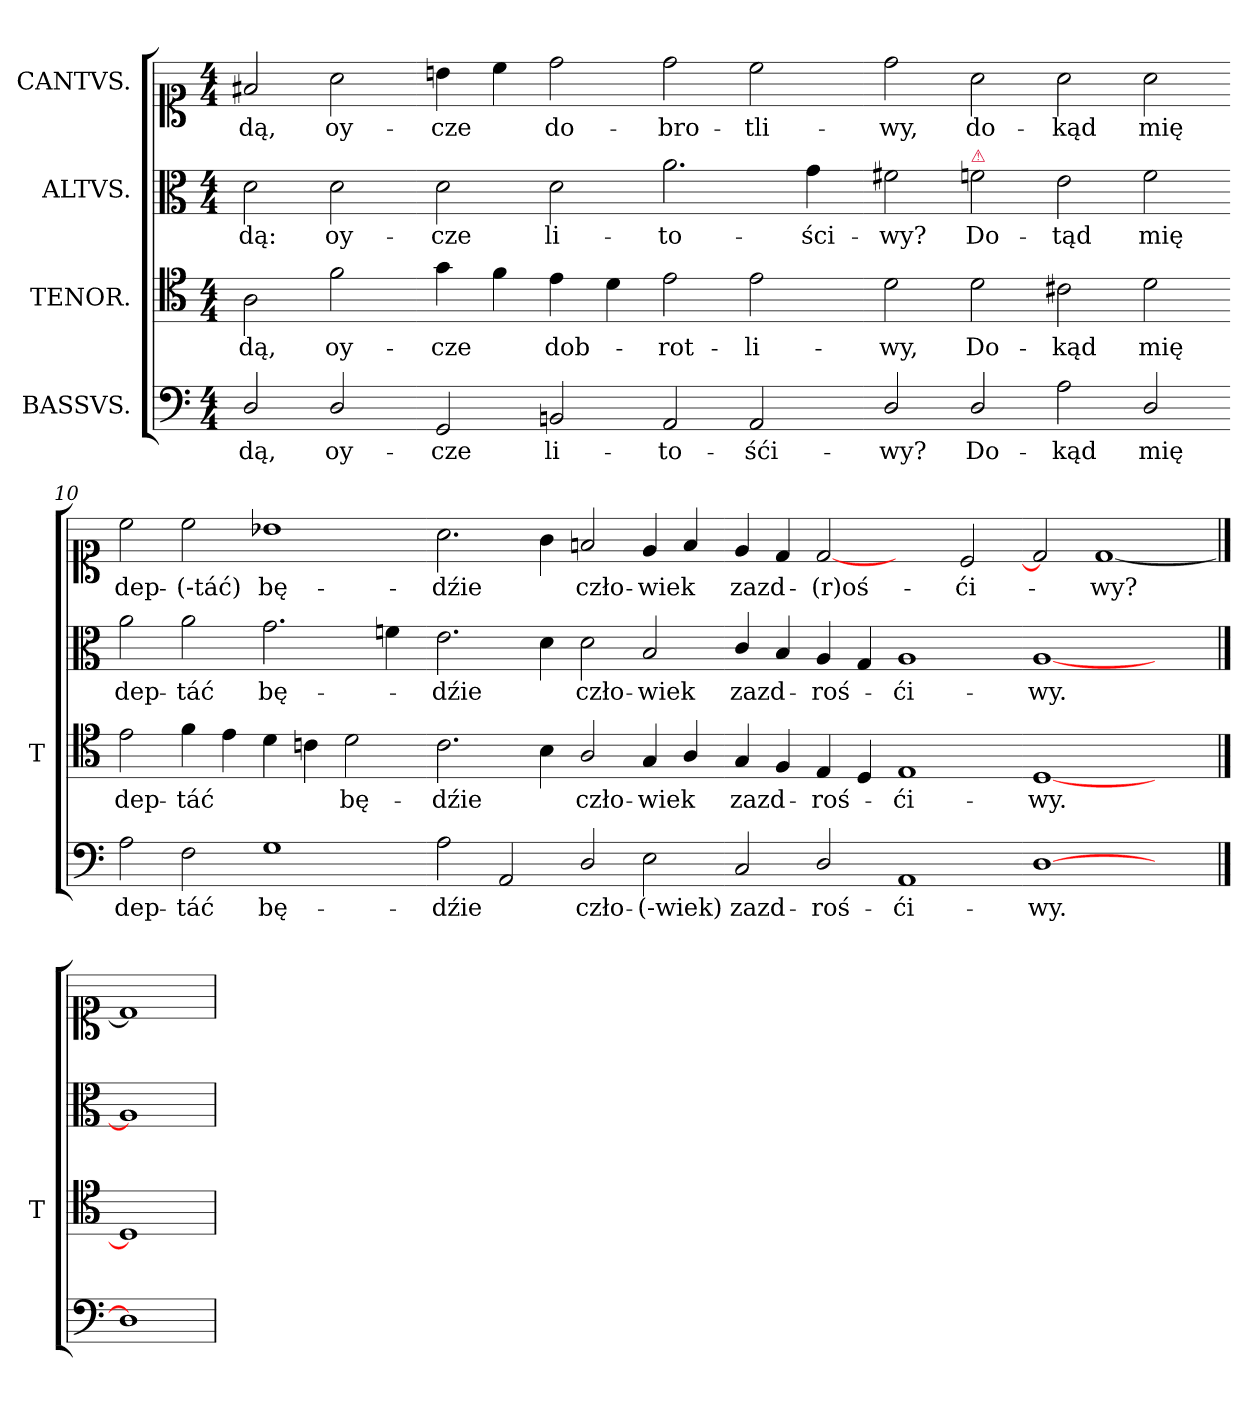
**kern	**text	**kern	**text	**kern	**text	**kern	**text
*part4	*part4	*part3	*part3	*part2	*part2	*part1	*part1
*staff4	*staff4	*staff3	*staff3	*staff2	*staff2	*staff1	*staff1
*I"BASSVS.	*	*I"TENOR.	*	*I"ALTVS.	*	*I"CANTVS.	*
*	*	*I'T	*	*	*	*	*
*clefF4	*	*clefC4	*	*clefC3	*	*clefC1	*
*k[]	*	*k[]	*	*k[]	*	*k[]	*
*M4/4	*	*M4/4	*	*M4/4	*	*M4/4	*
=	=	=	=	=	=	=	=
2D/	-dą,	2A	-dą,	2d	-dą:	2f#X	-dą,
2D/	oy-	2f	oy-	2d	oy-	2a	oy-
=8-	=8-	=8-	=8-	=8-	=8-	=8-	=8-
2GG	-cze	4g	-cze	2d	-cze	4bn	-cze
.	.	4f	.	.	.	4cc	.
2BBn	li-	4e	dob-	2d	li-	2dd	do-
.	.	4d	.	.	.	.	.
2AA	-to-	2e	-rot-	2.a	-to-	2dd	-bro-
2AA	-śći-	2e	-li-	.	.	2cc	-tli-
.	.	.	.	4g	-ści-	.	.
=9-	=9-	=9-	=9-	=9-	=9-	=9-	=9-
2D/	-wy?	2d	-wy,	2f#X	-wy?	2dd	-wy,
!	!	!	!	!LO:TX:a:color=crimson:t=⚠	!	!	!
2D/	Do-	2d	Do-	2fn	Do-	2a	do-
2A	-kąd	2c#X	-kąd	2e	-tąd	2a	-kąd
2D/	mię	2d	mię	2f	mię	2a	mię
=10-	=10-	=10-	=10-	=10-	=10-	=10-	=10-
2A	dep-	2e	dep-	2a	dep-	2cc	dep-
2F	-táć	4f	-táć	2a	-táć	2cc	(-táć)
.	.	4e	.	.	.	.	.
1G	bę-	4d	.	2.g	bę-	1b-X	bę-
.	.	4cn	.	.	.	.	.
.	.	2d	bę-	.	.	.	.
.	.	.	.	4fn	.	.	.
=11-	=11-	=11-	=11-	=11-	=11-	=11-	=11-
2A	-dźie	2.c	-dźie	2.e	-dźie	2.a	-dźie
2AA	.	.	.	.	.	.	.
.	.	4B	.	4d	.	4g	.
2D/	czło-	2A/	czło-	2d	czło-	2fn	czło-
2E	(-wiek)	4G	-wiek	2B	-wiek	4e	-wiek
.	.	4A/	.	.	.	4f	.
=12-	=12-	=12-	=12-	=12-	=12-	=12-	=12-
2C	zazd-	4G	zazd-	4c/	zazd-	4e	zazd-
.	.	4F	.	4B	.	4d	.
2D/	-roś-	4E	-roś-	4A	-roś-	[2d	-(r)oś-
.	.	4D	.	4G	.	.	.
1AA	-ći-	1E	-ći-	1A	-ći-	2ryy	.
.	.	.	.	.	.	2c	-ći-
=13-	=13-	=13-	=13-	=13-	=13-	=13-	=13-
[1D	-wy.	[1D	-wy.	[1A	-wy.	2d]	.
.	.	.	.	.	.	[1d	-wy?
2ryy	.	2ryy	.	2ryy	.	.	.
==14	==14	==14	==14	==14	==14	==14	==14
1D]	.	1D]	.	1A]	.	1d]	.
=	=	=	=	=	=	=	=
*-	*-	*-	*-	*-	*-	*-	*-
